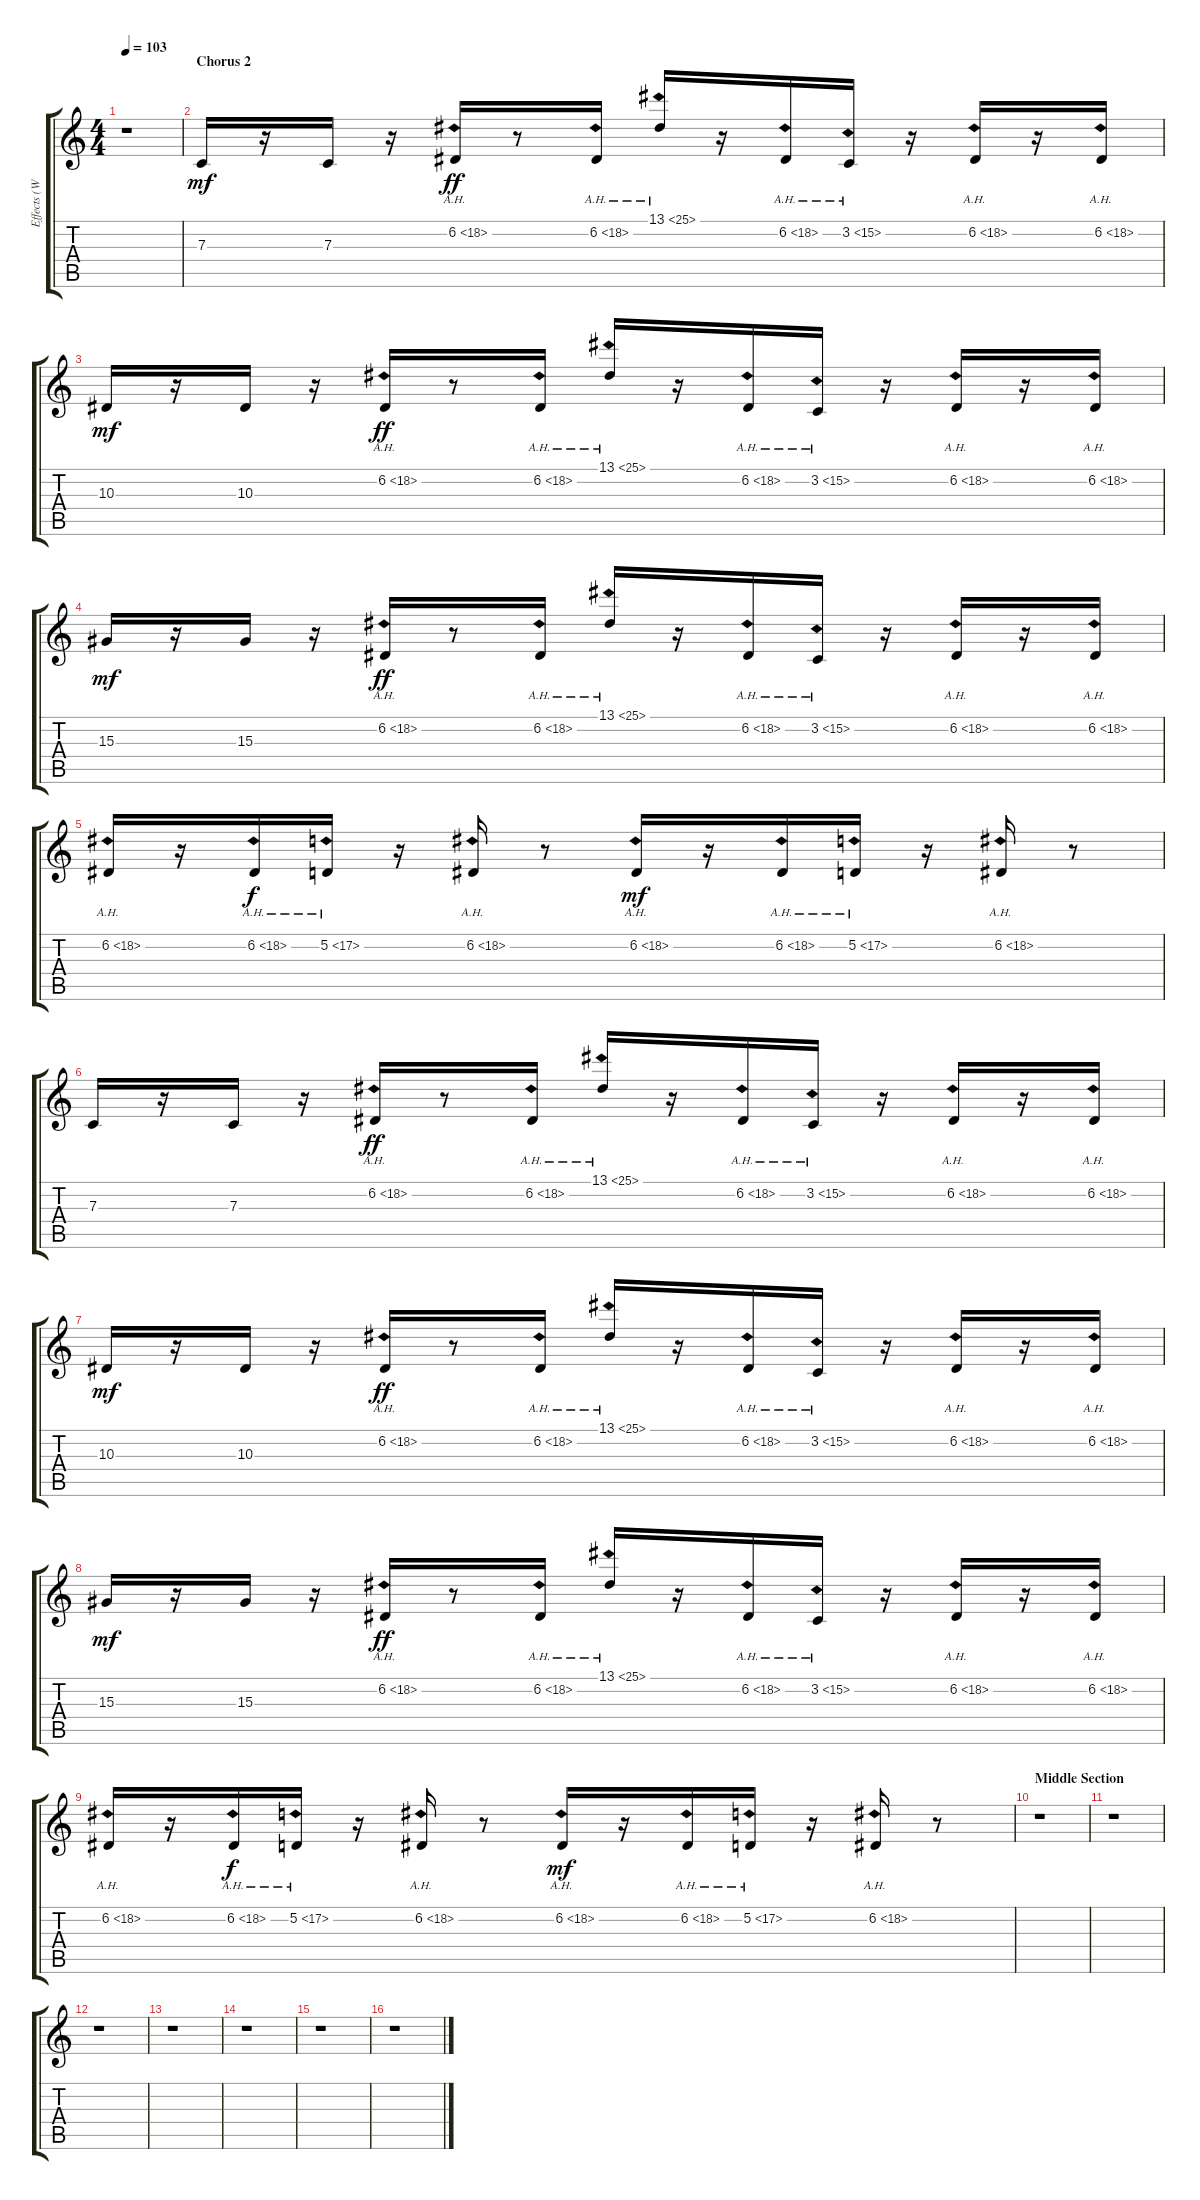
\track ("Effects (Wayne Static)" "Effects (W") {instrument electricpiano1}
\staff {score tabs}
\tuning (D4 A3 F3 C3 G2 C2) {hide}
\ts (4 4)
\tempo 103
\clef g2
\ks c
r.1{dy mf} |
\section ("" "Chorus 2")
7.3.16 r.16 7.3.16 r.16 6.2{ah 12}.16{dy ff} r.8 6.2{ah 12}.16 13.1{ah 12}.16 r.16 6.2{ah 12}.16 3.2{ah 12}.16 r.16 6.2{ah 12}.16 r.16 6.2{ah 12}.16 |
10.3.16{dy mf} r.16 10.3.16 r.16 6.2{ah 12}.16{dy ff} r.8 6.2{ah 12}.16 13.1{ah 12}.16 r.16 6.2{ah 12}.16 3.2{ah 12}.16 r.16 6.2{ah 12}.16 r.16 6.2{ah 12}.16 |
15.3.16{dy mf} r.16 15.3.16 r.16 6.2{ah 12}.16{dy ff} r.8 6.2{ah 12}.16 13.1{ah 12}.16 r.16 6.2{ah 12}.16 3.2{ah 12}.16 r.16 6.2{ah 12}.16 r.16 6.2{ah 12}.16 |
6.2{ah 12}.16 r.16 6.2{ah 12}.16{dy f} 5.2{ah 12}.16 r.16 6.2{ah 12}.16 r.8 6.2{ah 12}.16{dy mf} r.16 6.2{ah 12}.16 5.2{ah 12}.16 r.16 6.2{ah 12}.16 r.8 |
7.3.16 r.16 7.3.16 r.16 6.2{ah 12}.16{dy ff} r.8 6.2{ah 12}.16 13.1{ah 12}.16 r.16 6.2{ah 12}.16 3.2{ah 12}.16 r.16 6.2{ah 12}.16 r.16 6.2{ah 12}.16 |
10.3.16{dy mf} r.16 10.3.16 r.16 6.2{ah 12}.16{dy ff} r.8 6.2{ah 12}.16 13.1{ah 12}.16 r.16 6.2{ah 12}.16 3.2{ah 12}.16 r.16 6.2{ah 12}.16 r.16 6.2{ah 12}.16 |
15.3.16{dy mf} r.16 15.3.16 r.16 6.2{ah 12}.16{dy ff} r.8 6.2{ah 12}.16 13.1{ah 12}.16 r.16 6.2{ah 12}.16 3.2{ah 12}.16 r.16 6.2{ah 12}.16 r.16 6.2{ah 12}.16 |
6.2{ah 12}.16 r.16 6.2{ah 12}.16{dy f} 5.2{ah 12}.16 r.16 6.2{ah 12}.16 r.8 6.2{ah 12}.16{dy mf} r.16 6.2{ah 12}.16 5.2{ah 12}.16 r.16 6.2{ah 12}.16 r.8 |
\section ("" "Middle Section")
r.1 |
r.1 |
r.1 |
r.1 |
r.1 |
r.1 |
r.1
